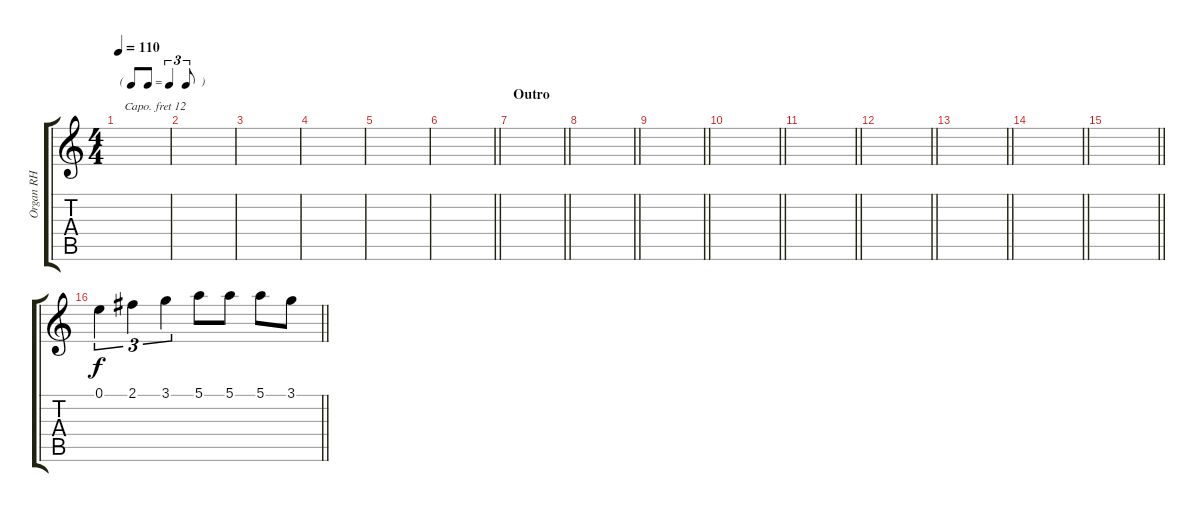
\track ("Organ RH" "Organ RH") {instrument percussiveorgan}
\staff {score tabs}
\capo 12
\tuning (E4 B3 G3 D3 A2 E2) {hide}
\ts (4 4)
\tf triplet8th
\tempo 110
\clef g2
\ks c
|
|
|
|
|
\barLineRight lightlight
|
\section ("" "Outro")
\barLineRight lightlight
|
\barLineRight lightlight
|
\barLineRight lightlight
|
\barLineRight lightlight
|
\barLineRight lightlight
|
\barLineRight lightlight
|
\barLineRight lightlight
|
\barLineRight lightlight
|
\barLineRight lightlight
|
\barLineRight lightlight
0.1.4{tu (3 2)} 2.1.4{tu (3 2)} 3.1.4{tu (3 2)} 5.1.8 5.1.8 5.1.8 3.1.8
